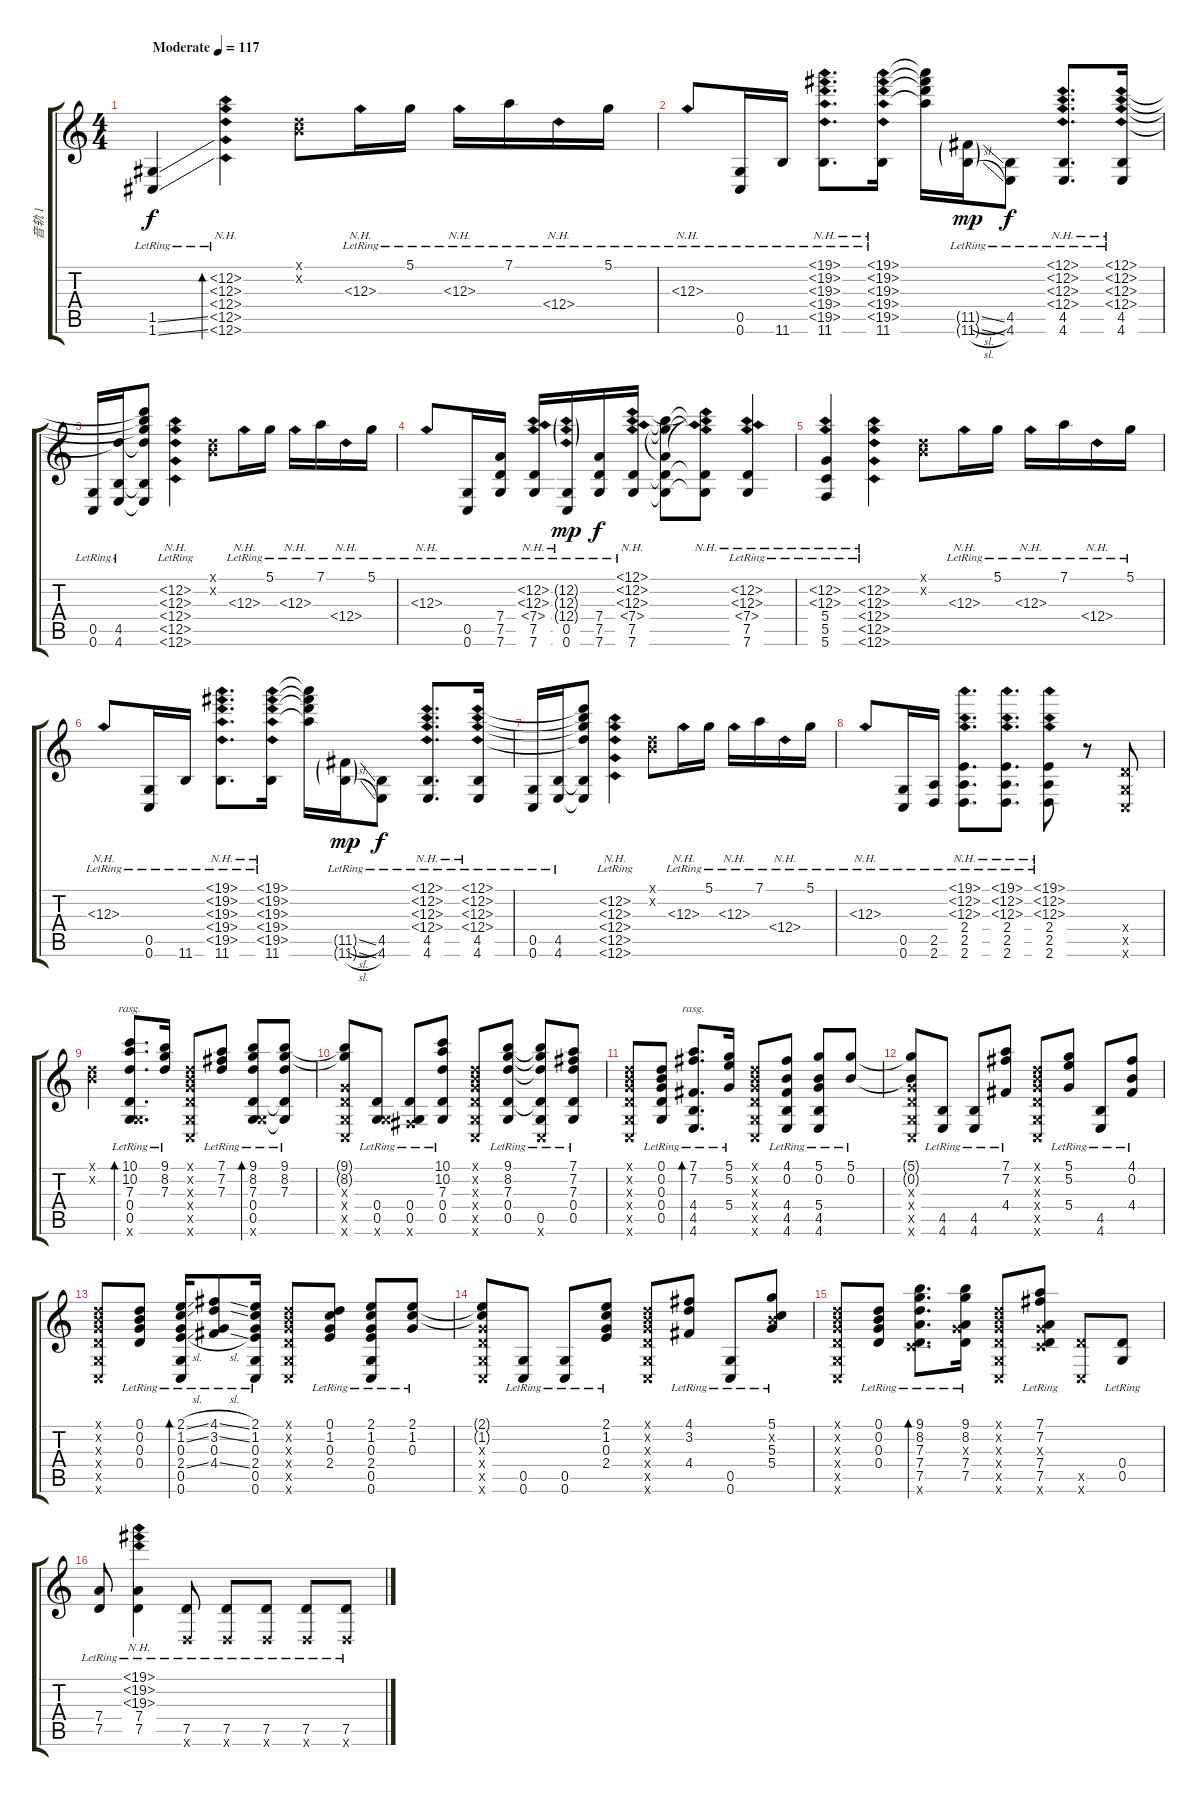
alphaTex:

\track ("音轨 1" "音轨 1") {instrument acousticguitarsteel}
\staff {score tabs}
\tuning (D4 B3 G3 D3 G2 C2) {hide}
\ts (4 4)
\tempo (117 "Moderate")
\clef g2
\ks c
(1.5{ss lr} 1.6{ss lr}).4{dy f instrument acousticguitarsteel} (12.2{nh lr} 12.3{nh lr} 12.4{nh lr} 12.5{nh lr} 12.6{nh lr}).4{bd 60} (0.1{x} 0.2{x}).8 12.3{nh lr}.16 5.1{lr}.16 12.3{nh lr}.16 7.1{lr}.16 12.4{nh lr}.16 5.1{lr}.16 |
12.3{nh lr}.8 (0.5{lr} 0.6{lr}).16 11.6{lr}.16 (19.1{nh lr} 19.2{nh lr} 19.3{nh lr} 19.4{nh lr} 19.5{nh lr} 11.6{lr}).8{d} (19.1{nh lr} 19.2{nh lr} 19.3{nh lr} 19.4{nh lr} 19.5{nh lr} 11.6{lr}).16 (19.1{t} 19.2{t} 19.3{t} 19.4{t}).16 (11.5{sl g lr} 11.6{sl g lr}).16{dy mp} (4.5{lr} 4.6{lr}).8{dy f} (12.1{nh lr} 12.2{nh lr} 12.3{nh lr} 12.4{nh lr} 4.5{lr} 4.6{lr}).8{d} (12.1{nh lr} 12.2{nh lr} 12.3{nh lr} 12.4{nh lr} 4.5{lr} 4.6{lr}).16 |
(0.5{lr} 0.6{lr}).16 (12.4{t} 4.5{lr} 4.6{lr}).16 (12.1{t} 12.2{t} 12.3{t} 12.4{t} 4.5{t} 4.6{t}).8 (12.2{nh lr} 12.3{nh lr} 12.4{nh lr} 12.5{nh lr} 0.6{nh lr}).4 (0.1{x} 0.2{x}).8 12.3{nh lr}.16 5.1{lr}.16 12.3{nh lr}.16 7.1{lr}.16 12.4{nh lr}.16 5.1{lr}.16 |
12.3{nh lr}.8 (0.5{lr} 0.6{lr}).16 (7.4{lr} 7.5{lr} 7.6{lr}).16 (12.2{nh lr} 12.3{nh lr} 7.4{nh lr} 7.5{lr} 7.6{lr}).16 (12.2{nh g lr} 12.3{nh g lr} 12.4{nh g lr} 0.5{lr} 0.6{lr}).16{dy mp} (7.4{lr} 7.5{lr} 7.6{lr}).16{dy f} (12.1{nh lr} 12.2{nh lr} 12.3{nh lr} 7.4{nh lr} 7.5{lr} 7.6{lr}).16 (12.2{t} 12.3{t} 7.4{t} 7.5{t} 7.6{t}).8 (12.1{nh t} 12.2{nh t} 12.3{nh t} 7.4{nh t} 7.5{t} 7.6{t}).8 (12.2{nh lr} 12.3{nh lr} 7.4{nh lr} 7.5{lr} 7.6{lr}).4 |
(12.2{nh lr} 12.3{nh lr} 5.4{lr} 5.5{lr} 5.6{lr}).4 (12.2{nh lr} 12.3{nh lr} 12.4{nh lr} 12.5{nh lr} 0.6{nh lr}).4 (0.1{x} 0.2{x}).8 12.3{nh lr}.16 5.1{lr}.16 12.3{nh lr}.16 7.1{lr}.16 12.4{nh lr}.16 5.1{lr}.16 |
12.3{nh lr}.8 (0.5{lr} 0.6{lr}).16 11.6{lr}.16 (19.1{nh lr} 19.2{nh lr} 19.3{nh lr} 19.4{nh lr} 19.5{nh lr} 11.6{lr}).8{d} (19.1{nh lr} 19.2{nh lr} 19.3{nh lr} 19.4{nh lr} 19.5{nh lr} 11.6{lr}).16 (19.1{t} 19.2{t} 19.3{t} 19.4{t}).16 (11.5{sl g lr} 11.6{sl g lr}).16{dy mp} (4.5{lr} 4.6{lr}).8{dy f} (12.1{nh lr} 12.2{nh lr} 12.3{nh lr} 12.4{nh lr} 4.5{lr} 4.6{lr}).8{d} (12.1{nh lr} 12.2{nh lr} 12.3{nh lr} 12.4{nh lr} 4.5{lr} 4.6{lr}).16 |
(0.5{lr} 0.6{lr}).16 (4.5{lr} 4.6{lr}).16 (12.1{t} 12.2{t} 12.3{t} 12.4{t} 4.5{t} 4.6{t}).8 (12.2{nh lr} 12.3{nh lr} 12.4{nh lr} 12.5{nh lr} 0.6{nh lr}).4 (0.1{x} 0.2{x}).8 12.3{nh lr}.16 5.1{lr}.16 12.3{nh lr}.16 7.1{lr}.16 12.4{nh lr}.16 5.1{lr}.16 |
12.3{nh lr}.8 (0.5{lr} 0.6{lr}).16 (2.5{lr} 2.6{lr}).16 (19.1{nh lr} 1.2{nh lr} 0.3{nh lr} 2.4{lr} 2.5{lr} 2.6{lr}).8{d} (19.1{nh lr} 1.2{nh lr} 0.3{nh lr} 2.4{lr} 2.5{lr} 2.6{lr}).8{d} (19.1{nh lr} 1.2{nh lr} 0.3{nh lr} 2.4{lr} 2.5{lr} 2.6{lr}).8 r.8 (0.4{x} 0.5{x} 0.6{x}).8 |
(0.1{x} 0.2{x}).4 (10.1{lr} 10.2{lr} 7.3{lr} 0.4{lr} 0.5{lr} 7.6{x}).8{d bd 120 rasg ii} (9.1{lr} 8.2{lr} 7.3{lr}).16 (0.1{x} 0.2{x} 0.3{x} 0.4{x} 0.5{x} 0.6{x}).8 (7.1{lr} 7.2{lr} 7.3{lr}).8 (9.1{lr} 8.2{lr} 7.3{lr} 0.4{lr} 0.5{lr} 7.6{x}).8{bd 30} (9.1{lr} 8.2{lr} 7.3{lr} 0.4{t} 0.5{t}).8 |
(9.1{t} 8.2{t} 0.3{x} 0.4{x} 0.5{x} 0.6{x}).8 (0.4{lr} 0.5{lr} 7.6{x}).8 (0.4{lr} 0.5{lr} 6.6{x}).8 (10.1{lr} 10.2{lr} 7.3{lr} 0.4{lr} 0.5{lr}).8 (0.1{x} 0.2{x} 0.3{x} 0.4{x} 0.5{x} 0.6{x}).8 (9.1{lr} 8.2{lr} 7.3{lr} 0.4{lr} 0.5{lr}).8 (9.1{t} 8.2{t} 7.3{t} 0.4{t} 0.5{lr} 0.6{x}).8 (7.1{lr} 7.2{lr} 7.3{lr} 0.4{lr} 0.5{lr}).8 |
(0.1{x} 0.2{x} 0.3{x} 0.4{x} 0.5{x} 0.6{x}).8 (0.1{lr} 0.2{lr} 0.3{lr} 0.4{lr} 0.5{lr}).8 (7.1{lr} 7.2{lr} 4.4{lr} 4.5{lr} 4.6{lr}).8{d bd 60 rasg ii} (5.1{lr} 5.2{lr} 5.4{lr}).16 (0.1{x} 0.2{x} 0.3{x} 0.4{x} 0.5{x} 0.6{x}).8 (4.1{lr} 0.2{lr} 4.4{lr} 4.5{lr} 4.6{lr}).8 (5.1{lr} 0.2{lr} 5.4{lr} 4.5{lr} 4.6{lr}).8 (5.1{lr} 0.2{lr}).8 |
(5.1{t} 0.2{t} 0.3{x} 0.4{x} 0.5{x} 0.6{x}).8 (4.5{lr} 4.6{lr}).8 (4.5{lr} 4.6{lr}).8 (7.1{lr} 7.2{lr} 4.4{lr}).8 (0.1{x} 0.2{x} 0.3{x} 0.4{x} 0.5{x} 0.6{x}).8 (5.1{lr} 5.2{lr} 5.4{lr}).8 (4.5{lr} 4.6{lr}).8 (4.1{lr} 0.2{lr} 4.4{lr}).8 |
(0.1{x} 0.2{x} 0.3{x} 0.4{x} 0.5{x} 0.6{x}).8 (0.1{lr} 0.2{lr} 0.3{lr} 0.4{lr}).8 (2.1{sl lr} 1.2{sl lr} 0.3{lr} 2.4{sl lr} 0.5{lr} 0.6{lr}).16{bd 60} (4.1{sl lr} 3.2{sl lr} 0.3{lr} 4.4{sl lr}).8 (2.1{lr} 1.2{lr} 0.3{lr} 2.4{lr} 0.5{lr} 0.6{lr}).16 (0.1{x} 0.2{x} 0.3{x} 0.4{x} 0.5{x} 0.6{x}).8 (0.1{lr} 1.2{lr} 0.3{lr} 2.4{lr}).8 (2.1{lr} 1.2{lr} 0.3{lr} 2.4{lr} 0.5{lr} 0.6{lr}).8 (2.1{lr} 1.2{lr} 0.3{lr}).8 |
(2.1{t} 1.2{t} 0.3{x} 0.4{x} 0.5{x} 0.6{x}).8 (0.5{lr} 0.6{lr}).8 (0.5{lr} 0.6{lr}).8 (2.1{lr} 1.2{lr} 0.3{lr} 2.4{lr}).8 (0.1{x} 0.2{x} 0.3{x} 0.4{x} 0.5{x} 0.6{x}).8 (4.1{lr} 3.2{lr} 4.4{lr}).8 (0.5{lr} 0.6{lr}).8 (5.1{lr} 0.2{x} 5.3{lr} 5.4{lr}).8 |
(0.1{x} 0.2{x} 0.3{x} 0.4{x} 0.5{x} 0.6{x}).8 (0.1{lr} 0.2{lr} 0.3{lr} 0.4{lr}).8 (9.1{lr} 8.2{lr} 7.3{lr} 7.4{lr} 7.5{lr} 12.6{x}).8{d bd 60} (9.1{lr} 8.2{lr} 0.3{x} 7.4{lr} 7.5{lr}).16 (0.1{x} 0.2{x} 0.3{x} 0.4{x} 0.5{x} 0.6{x}).8 (7.1{lr} 7.2{lr} 0.3{x} 7.4{lr} 7.5{lr} 12.6{x}).8 (7.5{x} 0.6{x}).8 (0.4{lr} 0.5{lr}).8 |
(7.4{lr} 7.5{lr}).8 (19.1{nh lr} 19.2{nh lr} 19.3{nh lr} 7.4{lr} 7.5{lr}).4 (7.5{lr} 2.6{x}).8 (7.5{lr} 2.6{x}).8 (7.5{lr} 2.6{x}).8 (7.5{lr} 2.6{x}).8 (7.5{lr} 2.6{x}).8
